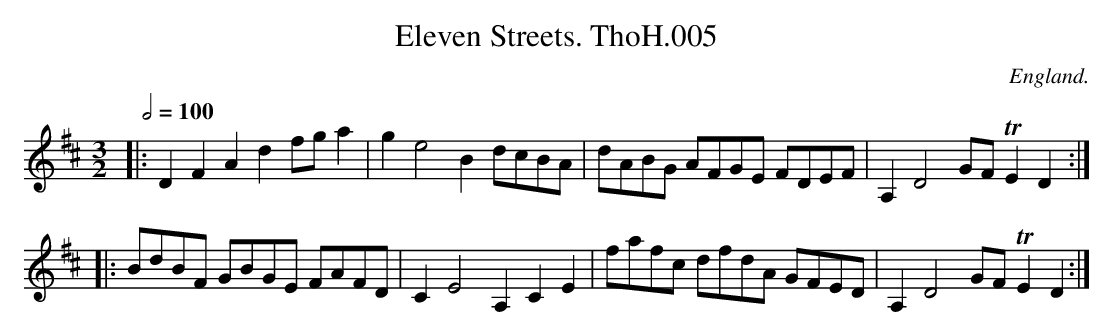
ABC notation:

X:1
T:Eleven Streets. ThoH.005
Q:1/2=100
M:3/2
L:1/8
O:England.
K:D
|:D2F2A2d2fga2|g2e4B2dcBA|dABG AFGE FDEF|A,2D4GFTE2D2:|
|:BdBF GBGE FAFD|C2E4A,2C2E2|fafc dfdA GFED|A,2D4GFTE2D2:|
